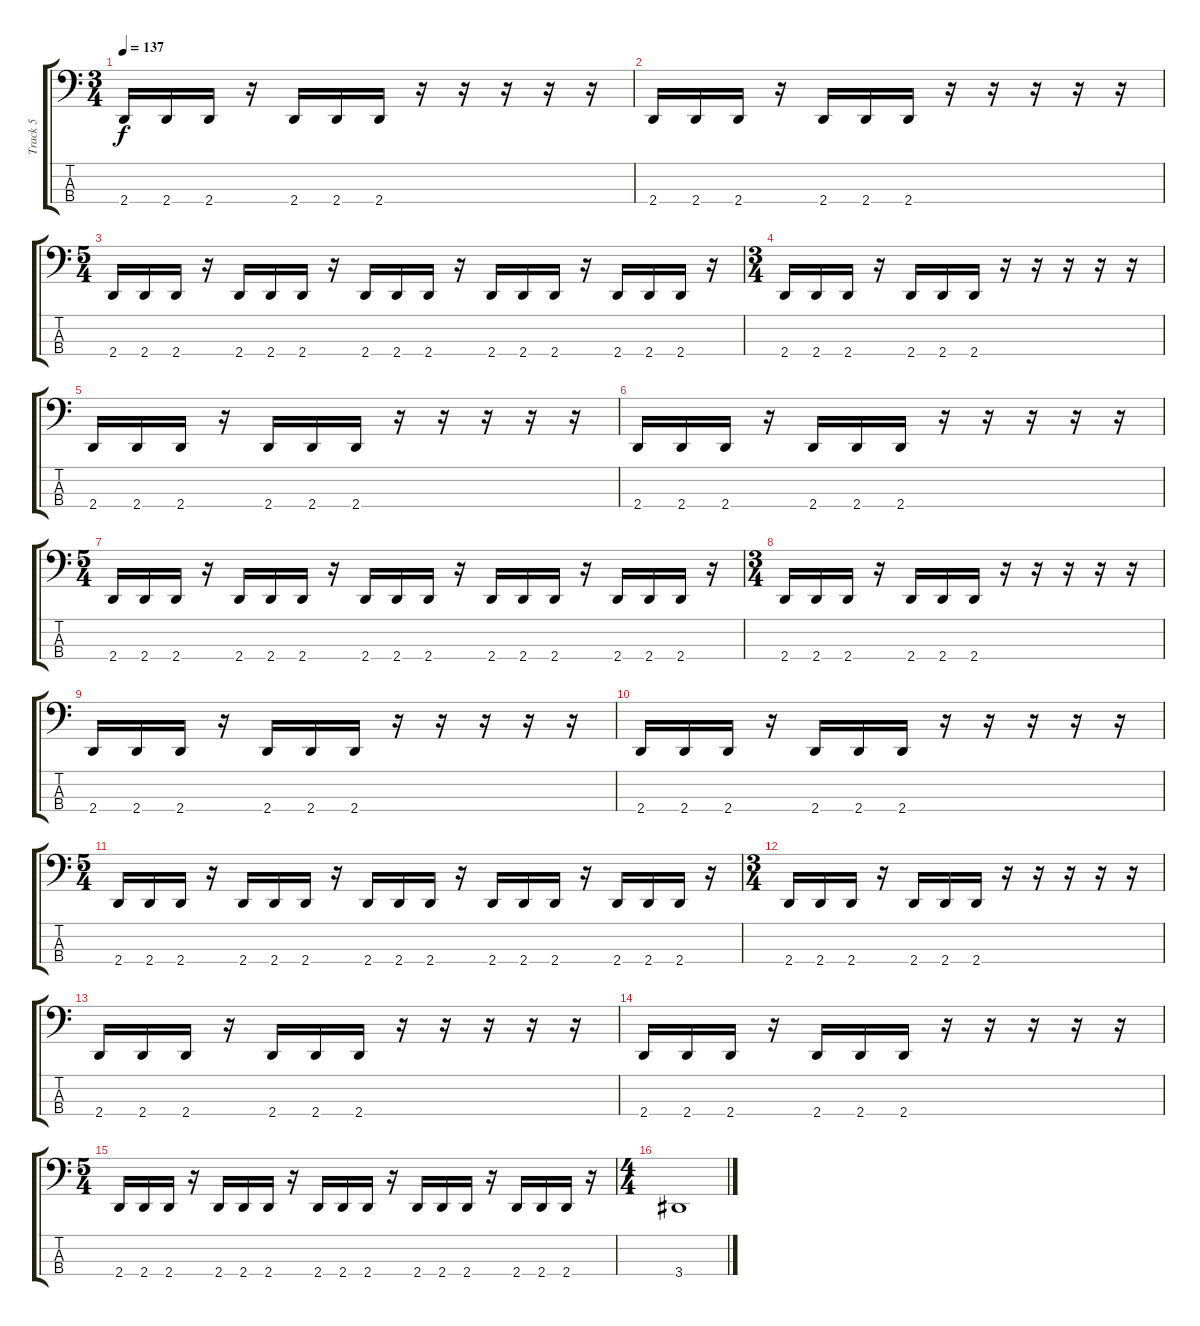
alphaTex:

\track ("Track 5" "Track 5") {instrument electricbassfinger}
\staff {score tabs}
\tuning (Eb2 Bb1 F1 C1) {hide}
\ts (3 4)
\tempo 137
\clef f4
\ks c
2.4.16{dy f} 2.4.16 2.4.16 r.16 2.4.16 2.4.16 2.4.16 r.16 r.16 r.16 r.16 r.16 |
2.4.16 2.4.16 2.4.16 r.16 2.4.16 2.4.16 2.4.16 r.16 r.16 r.16 r.16 r.16 |
\ts (5 4)
2.4.16 2.4.16 2.4.16 r.16 2.4.16 2.4.16 2.4.16 r.16 2.4.16 2.4.16 2.4.16 r.16 2.4.16 2.4.16 2.4.16 r.16 2.4.16 2.4.16 2.4.16 r.16 |
\ts (3 4)
2.4.16 2.4.16 2.4.16 r.16 2.4.16 2.4.16 2.4.16 r.16 r.16 r.16 r.16 r.16 |
2.4.16 2.4.16 2.4.16 r.16 2.4.16 2.4.16 2.4.16 r.16 r.16 r.16 r.16 r.16 |
2.4.16 2.4.16 2.4.16 r.16 2.4.16 2.4.16 2.4.16 r.16 r.16 r.16 r.16 r.16 |
\ts (5 4)
2.4.16 2.4.16 2.4.16 r.16 2.4.16 2.4.16 2.4.16 r.16 2.4.16 2.4.16 2.4.16 r.16 2.4.16 2.4.16 2.4.16 r.16 2.4.16 2.4.16 2.4.16 r.16 |
\ts (3 4)
2.4.16 2.4.16 2.4.16 r.16 2.4.16 2.4.16 2.4.16 r.16 r.16 r.16 r.16 r.16 |
2.4.16 2.4.16 2.4.16 r.16 2.4.16 2.4.16 2.4.16 r.16 r.16 r.16 r.16 r.16 |
2.4.16 2.4.16 2.4.16 r.16 2.4.16 2.4.16 2.4.16 r.16 r.16 r.16 r.16 r.16 |
\ts (5 4)
2.4.16 2.4.16 2.4.16 r.16 2.4.16 2.4.16 2.4.16 r.16 2.4.16 2.4.16 2.4.16 r.16 2.4.16 2.4.16 2.4.16 r.16 2.4.16 2.4.16 2.4.16 r.16 |
\ts (3 4)
2.4.16 2.4.16 2.4.16 r.16 2.4.16 2.4.16 2.4.16 r.16 r.16 r.16 r.16 r.16 |
2.4.16 2.4.16 2.4.16 r.16 2.4.16 2.4.16 2.4.16 r.16 r.16 r.16 r.16 r.16 |
2.4.16 2.4.16 2.4.16 r.16 2.4.16 2.4.16 2.4.16 r.16 r.16 r.16 r.16 r.16 |
\ts (5 4)
2.4.16 2.4.16 2.4.16 r.16 2.4.16 2.4.16 2.4.16 r.16 2.4.16 2.4.16 2.4.16 r.16 2.4.16 2.4.16 2.4.16 r.16 2.4.16 2.4.16 2.4.16 r.16 |
\ts (4 4)
3.4.1
